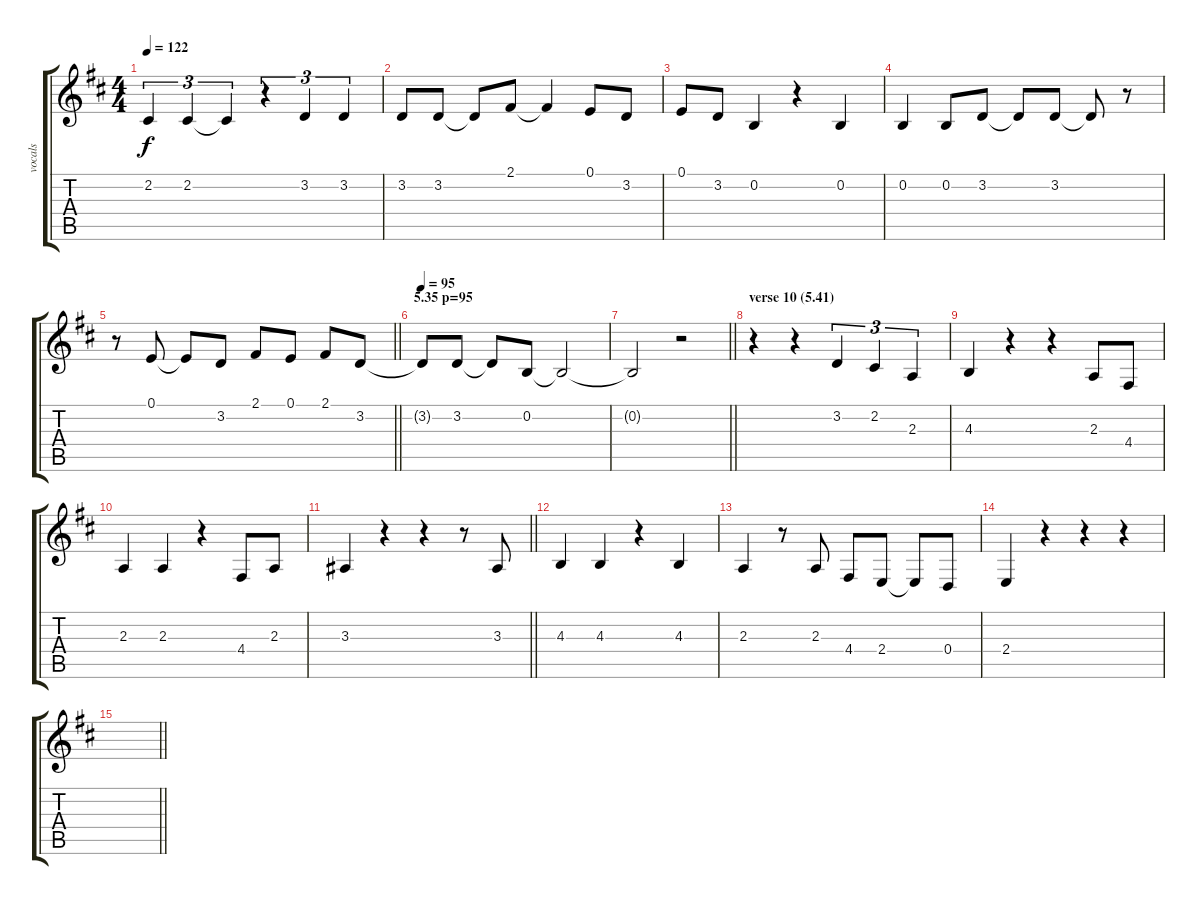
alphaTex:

\track ("vocals" "vocals") {instrument clarinet}
\staff {score tabs}
\tuning (E4 B3 G3 D3 A2 E2) {hide}
\ts (4 4)
\tempo 122
\clef g2
\ks d
2.2{t}.4{tu (3 2) dy f} 2.2.4{tu (3 2)} 2.2{t}.4{tu (3 2)} r.4{tu (3 2)} 3.2.4{tu (3 2)} 3.2.4{tu (3 2)} |
3.2.8 3.2.8 3.2{t}.8 2.1.8 2.1{t}.4 0.1.8 3.2.8 |
0.1.8 3.2.8 0.2.4 r.4 0.2.4 |
0.2.4 0.2.8 3.2.8 3.2{t}.8 3.2.8 3.2{t}.8 r.8 |
\barLineRight lightlight
r.8 0.1.8 0.1{t}.8 3.2.8 2.1.8 0.1.8 2.1.8 3.2.8 |
\section ("" "5.35 p=95")
\tempo 95
3.2{t}.8 3.2.8 3.2{t}.8 0.2.8 0.2{t}.2 |
\barLineRight lightlight
0.2{t}.2 r.2 |
\section ("" "verse 10 (5.41)")
r.4 r.4 3.2.4{tu (3 2)} 2.2.4{tu (3 2)} 2.3.4{tu (3 2)} |
4.3.4 r.4 r.4 2.3.8 4.4.8 |
2.3.4 2.3.4 r.4 4.4.8 2.3.8 |
\barLineRight lightlight
3.3.4 r.4 r.4 r.8 3.3.8 |
4.3.4 4.3.4 r.4 4.3.4 |
2.3.4 r.8 2.3.8 4.4.8 2.4.8 2.4{t}.8 0.4.8 |
2.4.4 r.4 r.4 r.4 |
\barLineRight lightlight
